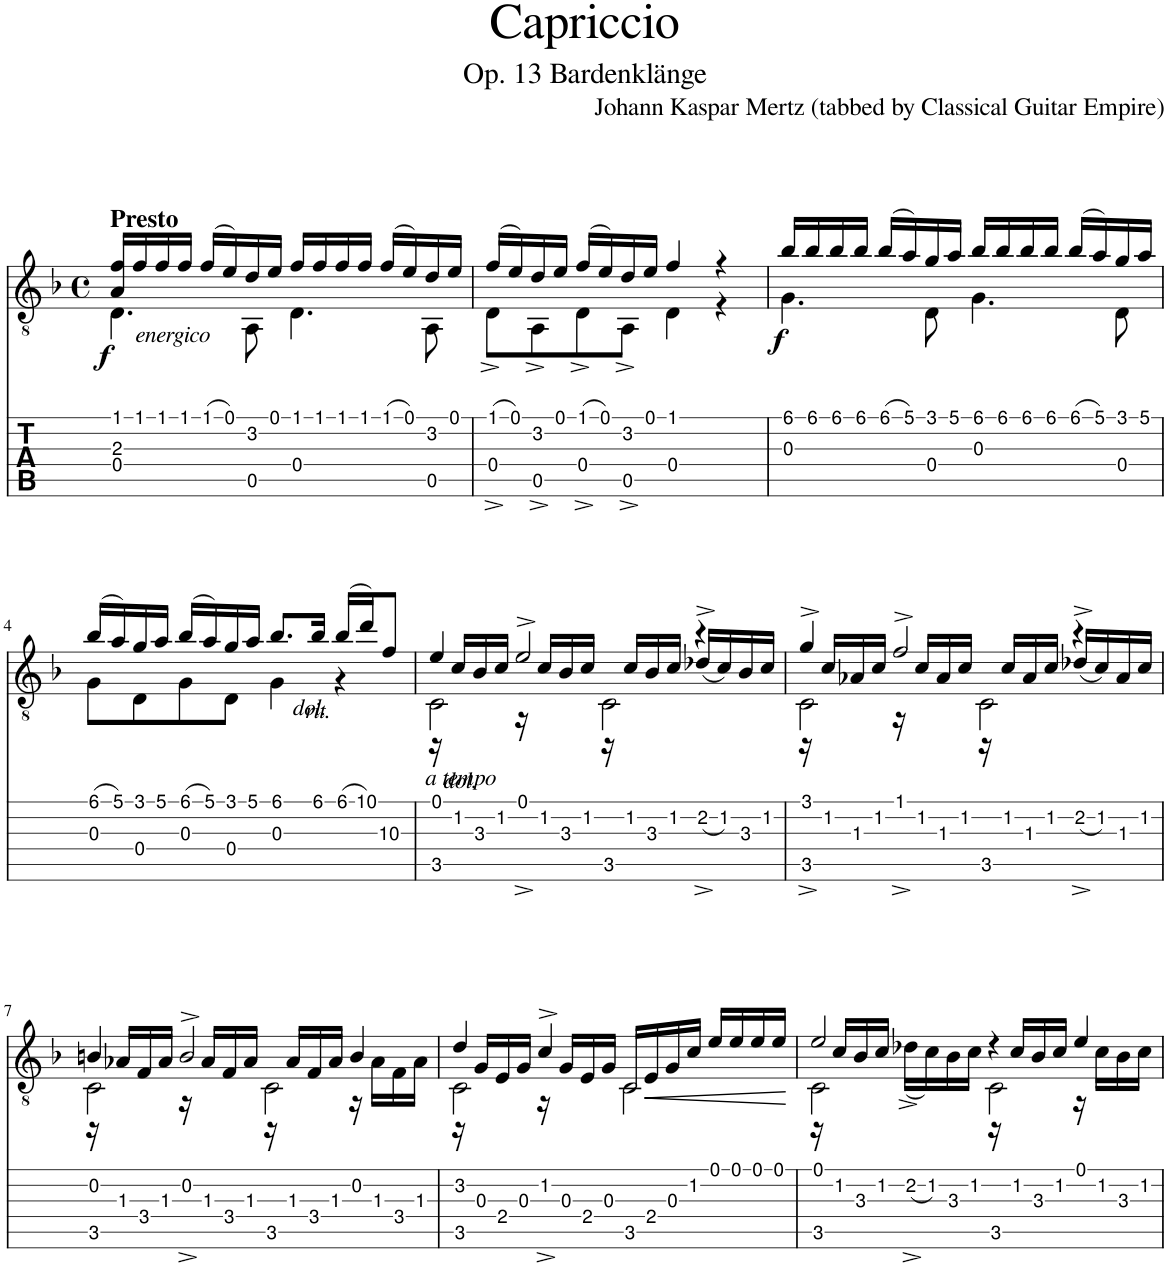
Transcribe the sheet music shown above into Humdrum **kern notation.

**kern	**kern	**dynam
*part1	*part1	*part1
*staff2	*staff1	*staff1/2
*I"Guitar	*	*
*I'Guit.	*	*
*stria6	*	*
*	*clefGv2	*
*k[b-]	*k[b-]	*
*M4/4	*M4/4	*
*met(c)	*met(c)	*
=1	=1	=1
*^	*^	*
!	!	!LO:TX:a:B:t=Presto	!	!
!	!	!	!	!LO:DY:b
16A\ 16f\LL	4.D	16A/ 16f/LL	4.D\	f
!	!	!LO:TX:b:i:t=energico	!	!
16fJ	.	16f/	.	.
16fL	.	16f/	.	.
16fJJ	.	16f/JJ	.	.
16fLL	.	(16f/LL	.	.
16eJ	.	16e/)	.	.
16dL	8AA	16d/	8AA\	.
16eJJ	.	16e/JJ	.	.
16fLL	4.D	16f/LL	4.D\	.
16fJ	.	16f/	.	.
16fL	.	16f/	.	.
16fJJ	.	16f/JJ	.	.
16fLL	.	(16f/LL	.	.
16eJ	.	16e/)	.	.
16dL	8AA	16d/	8AA\	.
16eJJ	.	16e/JJ	.	.
=2	=2	=2	=2	=2
16fLL	8D^L	(16f/LL	8D^\L	.
16eJ	.	16e/)	.	.
16dL	8AA^J	16d/	8AA^\	.
16eJJ	.	16e/JJ	.	.
16fLL	8D^L	(16f/LL	8D^\	.
16eJ	.	16e/)	.	.
16dL	8AA^J	16d/	8AA^\J	.
16eJJ	.	16e/JJ	.	.
4f	4D	4f/	4D\	.
4r	4r	4r	4r	.
=3	=3	=3	=3	=3
!	!	!	!	!LO:DY:b
16b-LL	4.G	16b-/LL	4.G\	f
16b-J	.	16b-/	.	.
16b-L	.	16b-/	.	.
16b-JJ	.	16b-/JJ	.	.
16b-LL	.	(16b-/LL	.	.
16aJ	.	16a/)	.	.
16gL	8D	16g/	8D\	.
16aJJ	.	16a/JJ	.	.
16b-LL	4.G	16b-/LL	4.G\	.
16b-J	.	16b-/	.	.
16b-L	.	16b-/	.	.
16b-JJ	.	16b-/JJ	.	.
16b-LL	.	(16b-/LL	.	.
16aJ	.	16a/)	.	.
16gL	8D	16g/	8D\	.
16aJJ	.	16a/JJ	.	.
!!LO:LB:g=z	!!
=4	=4	=4	=4	=4
16b-LL	8GL	(16b-/LL	8G\L	.
16aJ	.	16a/)	.	.
16gL	8DJ	16g/	8D\	.
16aJJ	.	16a/JJ	.	.
16b-LL	8GL	(16b-/LL	8G\	.
16aJ	.	16a/)	.	.
16gL	8DJ	16g/	8D\J	.
16aJJ	.	16a/JJ	.	.
8.b-L	4G	8.b-/L	4G\	.
!	!	!LO:TX:b:i:t=dol.	!	!
!	!	!LO:TX:b:i:t=rit.	!	!
16b-Jk	.	16b-/Jk	.	.
16b-LL	4r	(16b-/LL	4r	.
16ddJ	.	16dd/J)	.	.
8fJ	.	8f/J	.	.
=5	=5	=5	=5	=5
*	*^	*	*^	*
!	!	!	!LO:TX:b:i:t=a tempo	!	!	!
4e	2C	16r	4e/	2C\	16r	.
!	!	!	!	!	!LO:TX:b:i:t=dol.	!
.	.	16cLL	.	.	16c/LL	.
.	.	16B-	.	.	16B-/	.
.	.	16cJJ	.	.	16c/JJ	.
2e^	.	16r	2e^/	.	16r	.
.	.	16cLL	.	.	16c/LL	.
.	.	16B-	.	.	16B-/	.
.	.	16cJJ	.	.	16c/JJ	.
.	2C	16r	.	2C\	16r	.
.	.	16cLL	.	.	16c/LL	.
.	.	16B-	.	.	16B-/	.
.	.	16cJJ	.	.	16c/JJ	.
4r	.	16d-^LL	4r	.	(16d-X^/LL	.
.	.	16cJ	.	.	16c/)	.
.	.	16B-L	.	.	16B-/	.
.	.	16cJJ	.	.	16c/JJ	.
=6	=6	=6	=6	=6	=6	=6
4g^	2C	16r	4g^/	2C\	16r	.
.	.	16cLL	.	.	16c/LL	.
.	.	16A-	.	.	16A-X/	.
.	.	16cJJ	.	.	16c/JJ	.
2f^	.	16r	2f^/	.	16r	.
.	.	16cLL	.	.	16c/LL	.
.	.	16A-	.	.	16A-/	.
.	.	16cJJ	.	.	16c/JJ	.
.	2C	16r	.	2C\	16r	.
.	.	16cLL	.	.	16c/LL	.
.	.	16A-	.	.	16A-/	.
.	.	16cJJ	.	.	16c/JJ	.
4r	.	16d-X^LL	4r	.	(16d-X^/LL	.
.	.	16cJ	.	.	16c/)	.
.	.	16A-L	.	.	16A-/	.
.	.	16cJJ	.	.	16c/JJ	.
!!LO:LB:g=z	!!	!!
=7	=7	=7	=7	=7	=7	=7
4B	2C	16r	4Bn/	2C\	16r	.
.	.	16A-LL	.	.	16A-X/LL	.
.	.	16F-X	.	.	16F/	.
.	.	16A-JJ	.	.	16A-/JJ	.
2B^	.	16r	2B^/	.	16r	.
.	.	16A-LL	.	.	16A-/LL	.
.	.	16F	.	.	16F/	.
.	.	16A-JJ	.	.	16A-/JJ	.
.	2C	16r	.	2C\	16r	.
.	.	16A-LL	.	.	16A-/LL	.
.	.	16F	.	.	16F/	.
.	.	16A-JJ	.	.	16A-/JJ	.
4B	.	16r	4B/	.	16r	.
.	.	16A-LL	.	.	16A-\LL	.
.	.	16F	.	.	16F\	.
.	.	16A-JJ	.	.	16A-\JJ	.
=8	=8	=8	=8	=8	=8	=8
4d	2C	16r	4d/	2C\	16r	.
.	.	16GLL	.	.	16G/LL	.
.	.	16E	.	.	16E/	.
.	.	16GJJ	.	.	16G/JJ	.
4c^	.	16r	4c^/	.	16r	.
.	.	16GLL	.	.	16G/LL	.
.	.	16E	.	.	16E/	.
.	.	16GJJ	.	.	16G/JJ	.
16CLL	2C	2r	16C/LL	2C\	2ryy	.
!	!	!	!	!	!	!LO:HP:b
16EJ	.	.	16E/	.	.	<
16GL	.	.	16G/	.	.	.
16cJJ	.	.	16c/JJ	.	.	.
16eLL	.	.	16e/LL	.	.	.
16eJ	.	.	16e/	.	.	.
16eL	.	.	16e/	.	.	.
16eJJ	.	.	16e/JJ	.	.	.
*v	*v	*v	*	*	*	*
*	*v	*v	*v	*
.	.	[
=9	=9	=9
*^	*^	*
*	*^	*	*^	*
2e	2C	16r	2e/	2C\	16r	.
.	.	16cLL	.	.	16c/LL	.
.	.	16B-	.	.	16B-/	.
.	.	16cJJ	.	.	16c/JJ	.
.	.	16d-^LL	.	.	(16d-X^\LL	.
.	.	16cJ	.	.	16c\)	.
.	.	16B-L	.	.	16B-\	.
.	.	16cJJ	.	.	16c\JJ	.
4r	2C	16r	4r	2C\	16r	.
.	.	16cLL	.	.	16c/LL	.
.	.	16B-	.	.	16B-/	.
.	.	16cJJ	.	.	16c/JJ	.
4e	.	16r	4e/	.	16r	.
.	.	16cLL	.	.	16c\LL	.
.	.	16B-	.	.	16B-\	.
.	.	16cJJ	.	.	16c\JJ	.
*v	*v	*v	*	*	*	*
*	*v	*v	*v	*
=	=	=
*-	*-	*-
